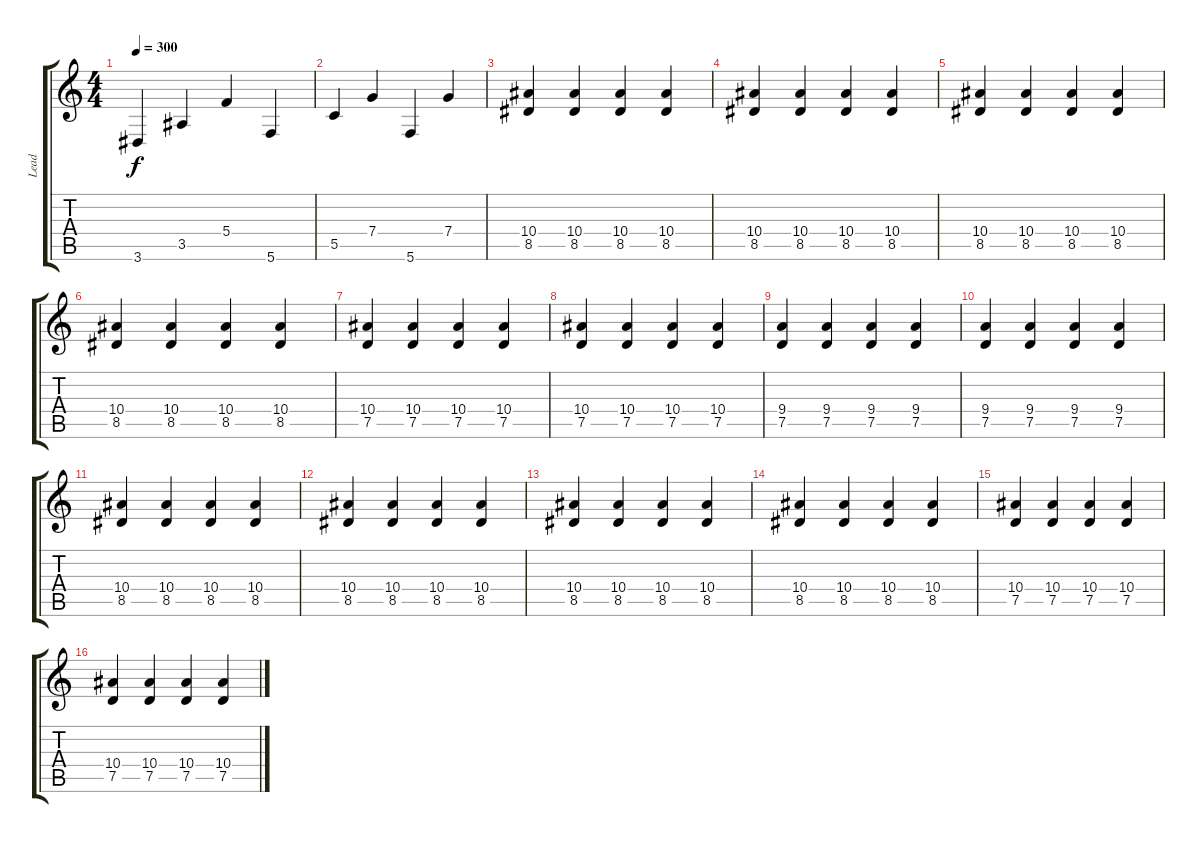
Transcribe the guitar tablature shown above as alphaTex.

\track ("Lead" "Lead") {instrument overdrivenguitar}
\staff {score tabs}
\tuning (D4 A3 F3 C3 G2 C2) {hide}
\ts (4 4)
\tempo 300
\clef g2
\ks c
3.6.4{dy f} 3.5.4 5.4.4 5.6.4 |
5.5.4 7.4.4 5.6.4 7.4.4 |
(10.4 8.5).4 (10.4 8.5).4 (10.4 8.5).4 (10.4 8.5).4 |
(10.4 8.5).4 (10.4 8.5).4 (10.4 8.5).4 (10.4 8.5).4 |
(10.4 8.5).4 (10.4 8.5).4 (10.4 8.5).4 (10.4 8.5).4 |
(10.4 8.5).4 (10.4 8.5).4 (10.4 8.5).4 (10.4 8.5).4 |
(10.4 7.5).4 (10.4 7.5).4 (10.4 7.5).4 (10.4 7.5).4 |
(10.4 7.5).4 (10.4 7.5).4 (10.4 7.5).4 (10.4 7.5).4 |
(9.4 7.5).4 (9.4 7.5).4 (9.4 7.5).4 (9.4 7.5).4 |
(9.4 7.5).4 (9.4 7.5).4 (9.4 7.5).4 (9.4 7.5).4 |
(10.4 8.5).4 (10.4 8.5).4 (10.4 8.5).4 (10.4 8.5).4 |
(10.4 8.5).4 (10.4 8.5).4 (10.4 8.5).4 (10.4 8.5).4 |
(10.4 8.5).4 (10.4 8.5).4 (10.4 8.5).4 (10.4 8.5).4 |
(10.4 8.5).4 (10.4 8.5).4 (10.4 8.5).4 (10.4 8.5).4 |
(10.4 7.5).4 (10.4 7.5).4 (10.4 7.5).4 (10.4 7.5).4 |
(10.4 7.5).4 (10.4 7.5).4 (10.4 7.5).4 (10.4 7.5).4
